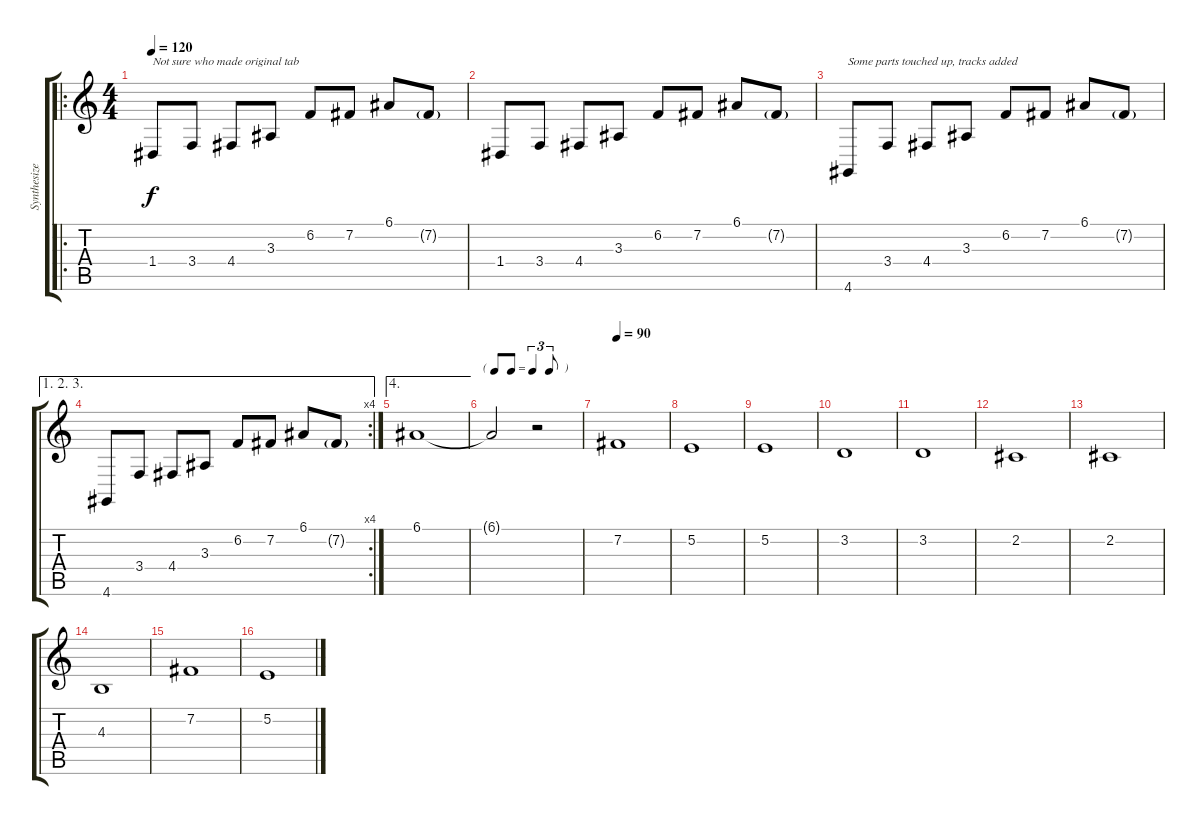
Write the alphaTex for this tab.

\track ("Synthesizer" "Synthesize") {instrument violin}
\staff {score tabs}
\tuning (E4 B3 G3 D3 A2 E2) {hide}
\ro
\ts (4 4)
\tempo 120
\clef g2
\ks c
1.4.8{txt "Not sure who made original tab" dy f instrument violin} 3.4.8 4.4.8 3.3.8 6.2.8 7.2.8 6.1.8 7.2{g}.8 |
1.4.8 3.4.8 4.4.8 3.3.8 6.2.8 7.2.8 6.1.8 7.2{g}.8 |
4.6.8{txt "Some parts touched up, tracks added"} 3.4.8 4.4.8 3.3.8 6.2.8 7.2.8 6.1.8 7.2{g}.8 |
\ae (1 2 3)
\rc 4
4.6.8 3.4.8 4.4.8 3.3.8 6.2.8 7.2.8 6.1.8 7.2{g}.8 |
\ae 4
6.1.1 |
\tf triplet8th
6.1{t}.2 r.2 |
\tempo 90
7.2.1 |
5.2.1 |
5.2.1 |
3.2.1 |
3.2.1 |
2.2.1 |
2.2.1 |
4.3.1 |
7.2.1 |
5.2.1
